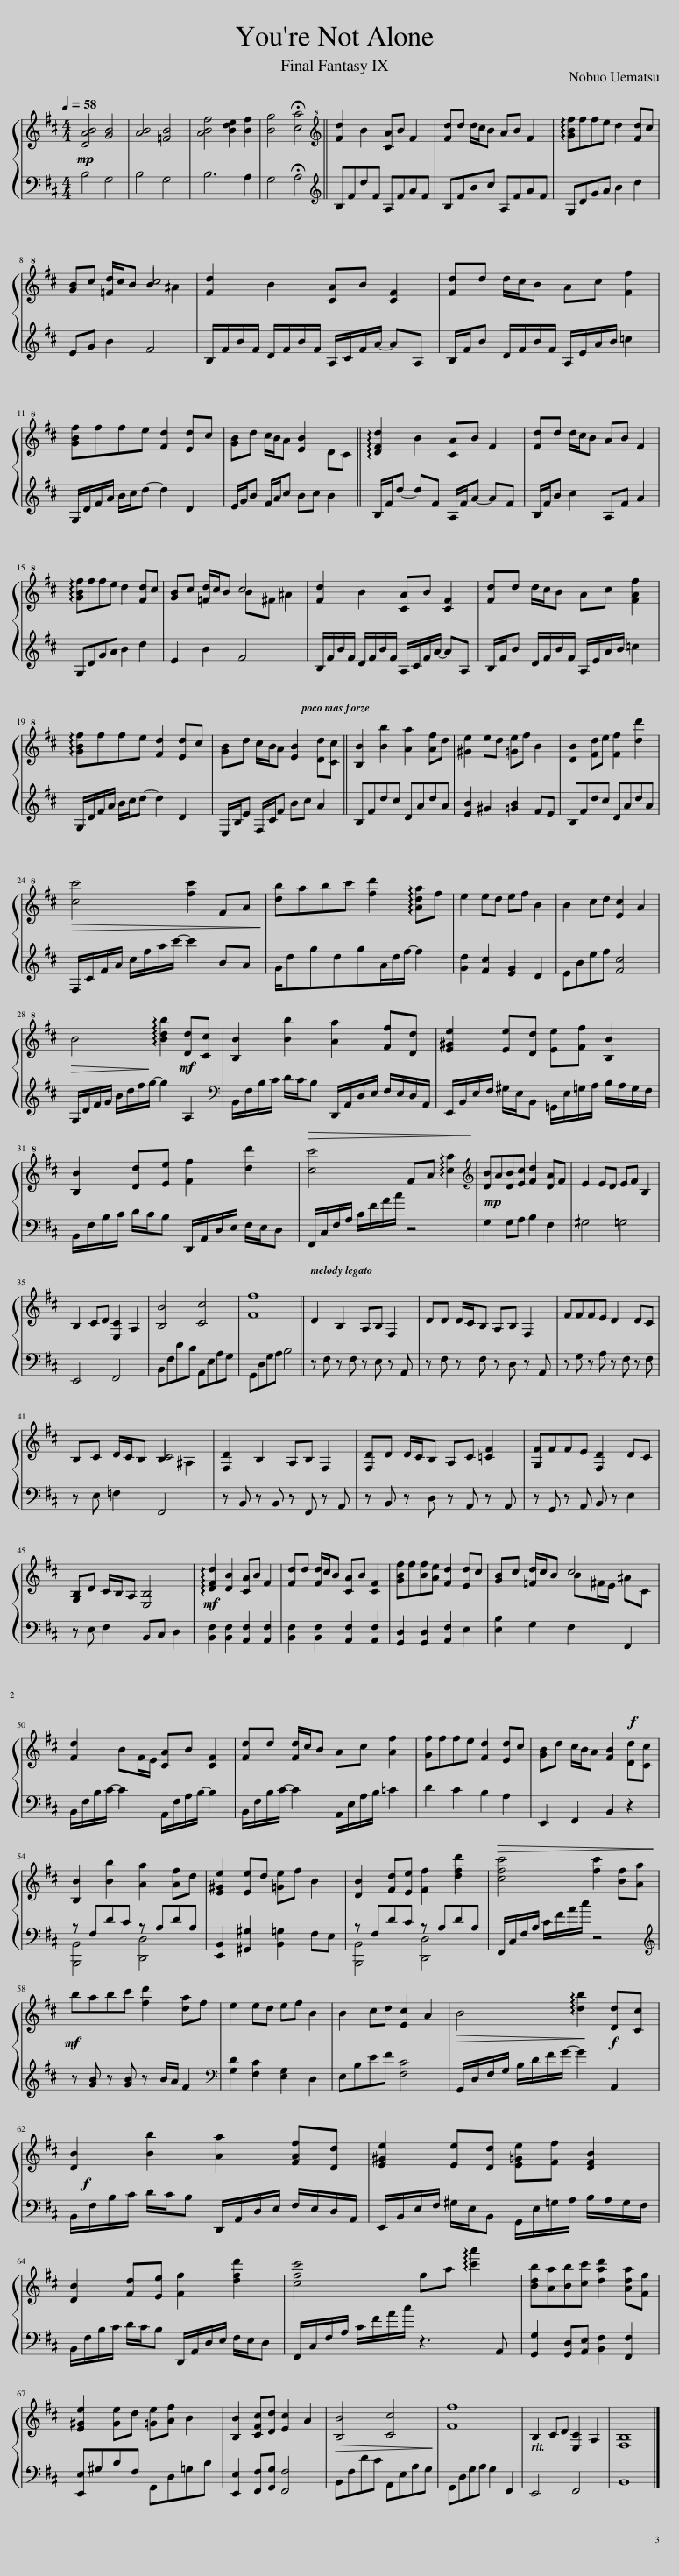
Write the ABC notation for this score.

X:1
%%score { ( 1 3 ) | ( 2 4 ) }
L:1/8
Q:1/4=58
M:4/4
I:linebreak $
K:D
V:1 treble
V:3 treble
V:2 bass
V:4 bass
V:1
!mp! [DAB]4 [GB]4 | [AB]4 [=FB]4 | [ABf]4 [Bde]2 [Bf]2 | [Bg]4 !fermata![ca]4 ||[K:treble+8] [Fd]2 B2 [CA]B F2 | %5
 [Fd]d d/c/B AB F2 | !arpeggio![GBf]ffe d2 [Fd]c |$ [GB]c [=Fd]/c/B c4 | [Fd]2 B2 [CA]B [CF]2 | [Fd]d d/c/B Ac [Ff]2 |$ %10
 [GBf]ffe [Fd]2 [Ed]c | [GB]d c/B/A [EB]2 DC || !arpeggio![DFd]2 B2 [CA]B F2 | [Fd]d d/c/B AB F2 |$ !arpeggio![GBf]ffe d2 [Fd]c | %15
 [GB]c [=Fd]/c/B c4 | [Fd]2 B2 [CA]B [CF]2 | [Fd]d d/c/B Ac [FAf]2 |$ !arpeggio![GBf]ffe [Fd]2 [Ed]c | [GB]d c/B/A [EB]2 [Dd][Cc] || %20
 [B,B]2 [Bb]2 [Aa]2 [Af]d | [^Ge]2 ed [=Ge]f B2 | [DB]2 [Fd]e [Ff]2 [dd']2 |$!>(! [cc']4 [fc']2 FA!>)! | [db]abc' [fd']2 !arpeggio![Ada]f | %25
 e2 ed ef B2 | B2 cd [Ec]2 A2 |$!>(! B4 !arpeggio![Bdb]2!mf! [Dd][Cc]!>)! | [B,B]2 [Bb]2 [Aa]2 [Ff][Dd] | [E^Ge]2 [Ee][Dd] [Ee][Ff] [B,B]2 |$ %30
 [B,B]2 [Dd][Ee] [Ff]2 [dd']2 |!>(! [cc']4 FA !arpeggio![ca]2!>)! |[K:treble]!mp! [DB]A[DB][Ec] [Fd]2 [DA]F | E2 ED EF B,2 |$ B,2 CD [E,C]2 A,2 | %35
 [B,B]4 [Cc]4 | [Ff]8 || D2 B,2 A,B, F,2 | DD D/C/B, A,B, F,2 | FFFE D2 DC |$ %40
 B,C D/C/B, C4 | [F,D]2 B,2 A,B, F,2 | [F,D]D D/C/B, A,C [=CF]2 | [G,F]FFE [F,D]2 DC |$ [G,B,]D C/B,/A, [E,B,]4 | %45
!mf! !arpeggio![DFd]2 [DB]2 [CA]B F2 | [Fd]d [Fd]/c/B [CA]B [CF]2 | [GBf]f[Bf][Ae] [Fd]2 [Ed]c | [GB]c [=Fd]/c/B c4 |$ [Fd]2 BF/E/ [CA]B [CF]2 | %50
 [Fd]d [Fd]/c/B Ac [Af]2 | [Gf]ffe [Fd]2 [Ed]c | [GB]d c/B/A [FB]2!f! [Dd][Cc] |$ [B,B]2 [Bb]2 [Aa]2 [Af]d | [E^Ge]2 [Ee]d [=Ge]f B2 | %55
 [DB]2 [Fd][Ee] [Ff]2 [dfd']2 |!>(! [cfc']4 [fc']2 [Bf][Aa]!>)! |$!mf! babc' [fd']2 [da]f | e2 ed ef B2 | B2 cd [Ec]2 A2 | %60
!>(! B4 !arpeggio![db]2!f! [Dd][Cc]!>)! |$ [DB]2 [Bb]2 [Aa]2 [FAf][Dd] | [E^Ge]2 [Ee][Dd] [E=Ge][Ff] [DFB]2 |$ [DB]2 [Fd][Ee] [Ff]2 [dfd']2 | [cfc']4 fa !arpeggio![c'a']2 | %65
 [Bdb][Aa][Bb][cc'] [dad']2 [Ada][Ff] |$ [E^Ge]2 [Ge]d [=Ge][Af] B2 | [B,B]2 [CFc][Dd] [Ec]2 A2 |!>(! [B,B]4 [Cc]4!>)! | [Ff]8 | %70
 B,2 CD [E,C]2 A,2 | [F,B,]8 |] %72
V:2
 B,4 G,4 | B,4 G,4 | B,6 A,2 | G,4 !fermata!A,4 ||[K:treble] B,FdF A,FAF | %5
 B,FBc A,FAF | G,DGA B2 d2 |$ EG B2 F4 | B,/F/B/F/ D/F/B/F/ A,/C/F/A/- AA, | B,/F/B D/F/B/F/ A,/E/A/B/ =c2 |$ %10
 G,/D/F/A/ B/c/d- d2 D2 | E/G/B F/A/c Bc B2 || B,/F/d- dF A,/F/A- AF | B,/F/B c2 A,F A2 |$ G,DGA B2 d2 | %15
 E2 B2 F4 | B,/F/B/F/ D/F/B/F/ A,/C/F/A/- AA, | B,/F/B D/F/B/F/ A,/E/A/B/ =c2 |$ G,/D/F/A/ B/c/d- d2 D2 | E,/B,/E F,/C/F Bc A2 || %20
 B,Fdc DAdA | [EB]2 ^G2 [=GB]2 FE | B,Fdc DAdA |$ F,/C/F/A/ c/f/a/c'/- c'2 BA | G/dgdgA/d/f/- f2 | %25
 [Gd]2 [Fc]2 [EG]2 D2 | EBef [Fc]4 |$ G,/D/F/G/ B/d/f/g/- g2 A,2 |[K:bass] B,,/F,/B,/C/ D/C/B, D,,/A,,/D,/E,/ F,/E,/D,/A,,/ | E,,/B,,/E,/F,/ ^G,/E,/B,, =G,,/E,/=G,/A,/ B,/A,/G,/F,/ |$ %30
 B,,/F,/B,/C/ D/C/B, D,,/A,,/D,/E,/ F,/E,/D, | F,,/C,/F,/A,/ C/F/A/c/ z4 | G,2 G,A, B,2 F,2 | ^G,4 =G,4 |$ E,,4 F,,4 | %35
 B,,F,DC A,,E,A,G, | G,,D,G,A, B,4 || z F, z F, z E, z A,, | z F, z F, z D, z A,, | z G, z A, z F, z F, |$ %40
 z E, =F,2 F,,4 | z B,, z B,, z F,, z A,, | z B,, z D, z A,, z A,, | z G,, z A,, B,, z E,2 |$ z E, F,2 B,,C, D,2 | %45
 [B,,F,]2 [B,,F,]2 [A,,F,]2 [A,,F,]2 | [B,,F,]2 [B,,F,]2 [A,,F,]2 [A,,F,]2 | [G,,D,]2 [G,,D,]2 [A,,F,]2 E,2 | [E,B,]2 G,2 F,2 F,,2 |$ B,,/F,/B,/C/- C2 A,,/F,/A,/B,/- B,2 | %50
 B,,/F,/B,/C/- C2 A,,/E,/A,/B,/ =C2 | D2 C2 B,2 A,2 | E,,2 F,,2 B,,2 z2 |$ z F,DC z A,DA, | [E,,B,,]2 [^G,,^G,]2 [B,,=G,]2 F,E, | %55
 z F,DC z A,DA, | F,,/C,/F,/A,/ C/F/A/c/ z4 |$[K:treble] z [GB] z [GB] z B/A/ F2 |[K:bass] [G,D]2 [F,C]2 [E,G,]2 D,2 | E,B,EF [F,C]4 | %60
 G,,/D,/F,/G,/ B,/D/F/G/- G2 A,,2 |$ B,,/!f!F,/B,/C/ D/C/B, D,,/A,,/D,/E,/ F,/E,/D,/A,,/ | E,,/B,,/E,/F,/ ^G,/E,/B,, G,,/E,/=G,/A,/ B,/A,/G,/F,/ |$ B,,/F,/B,/C/ D/C/B, D,,/A,,/D,/E,/ F,/E,/D, | F,,/C,/F,/A,/ C/F/A/c/ z3 A,, | %65
 [G,,G,]2 [G,,D,][A,,E,] [B,,F,]2 [F,,F,]2 |$ [E,,E,]^G,B,F, G,,D,=G,B, | [E,,E,]2 [F,,F,][G,,G,] [F,,F,]4 | B,,F,DC A,,E,A,G, | G,,D,G,A, G,2 F,,2 | %70
 E,,4 F,,4 | B,,8 |] %72
V:3
 x8 | x8 | x8 | x8 ||[K:treble+8] x8 | %5
 x8 | x8 |$ x4 B2 ^A2 | x8 | x8 |$ %10
 x8 | x8 || x8 | x8 |$ x8 | %15
 x4 B^F ^A2 | x8 | x8 |$ x8 | x8 || %20
 x8 | x8 | x8 |$ x8 | x8 | %25
 x8 | x8 |$ x8 | x8 | x8 |$ %30
 x8 | x8 |[K:treble] x8 | x8 |$ x8 | %35
 x8 | x8 || x8 | x8 | x8 |$ %40
 x4 B,2 ^A,2 | x8 | x8 | x8 |$ x8 | %45
 x8 | x8 | x8 | x4 B^F/E/ ^AC |$ x8 | %50
 x8 | x8 | x8 |$ x8 | x8 | %55
 x8 | x8 |$ x8 | x8 | x8 | %60
 x8 |$ x8 | x8 |$ x8 | x8 | %65
 x8 |$ x8 | x8 | x8 | x8 | %70
 x8 | x8 |] %72
V:4
 x8 | x8 | x8 | x8 ||[K:treble] x8 | %5
 x8 | x8 |$ x8 | x8 | x8 |$ %10
 x8 | x8 || x8 | x8 |$ x8 | %15
 x8 | x8 | x8 |$ x8 | x8 || %20
 x8 | x8 | x8 |$ x8 | x8 | %25
 x8 | x8 |$ x8 |[K:bass] x8 | x8 |$ %30
 x8 | x8 | x8 | x8 |$ x8 | %35
 x8 | x8 || x8 | x8 | x8 |$ %40
 x8 | x8 | x8 | x8 |$ x8 | %45
 x8 | x8 | x8 | x8 |$ x8 | %50
 x8 | x8 | x8 |$ [B,,,B,,]4 [D,,D,]4 | x8 | %55
 [B,,,B,,]4 [D,,D,]4 | x8 |$[K:treble] x8 |[K:bass] x8 | x8 | %60
 x8 |$ x8 | x8 |$ x8 | x8 | %65
 x8 |$ x8 | x8 | x8 | x8 | %70
 x8 | x8 |] %72
